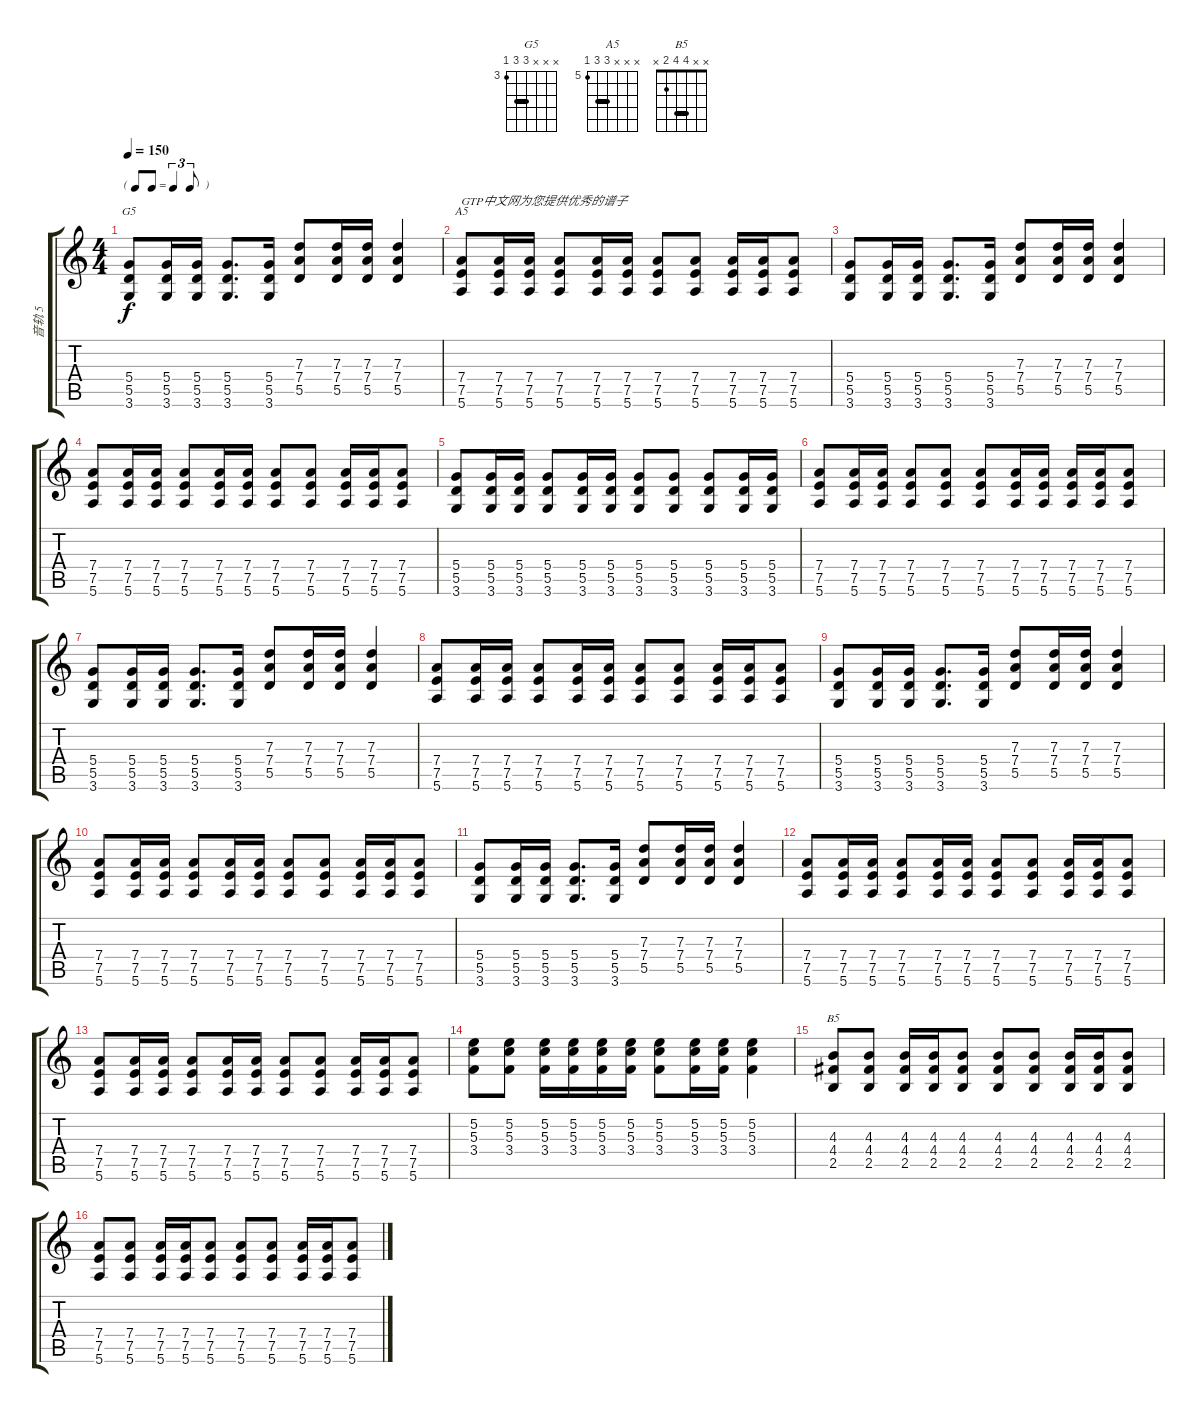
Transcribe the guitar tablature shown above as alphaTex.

\track ("音轨 5" "音轨 5") {instrument distortionguitar}
\staff {score tabs}
\tuning (E4 B3 G3 D3 A2 E2) {hide}
\chord ("G5" x x x 5 5 3) {firstfret 3 barre 5}
\chord ("A5" x x x 7 7 5) {firstfret 5 barre 7}
\chord ("B5" x x 4 4 2 x) {barre 4}
\ts (4 4)
\tf triplet8th
\tempo 150
\clef g2
\ks c
(5.4 5.5 3.6).8{ch "G5" dy f} (5.4 5.5 3.6).16 (5.4 5.5 3.6).16 (5.4 5.5 3.6).8{d} (5.4 5.5 3.6).16 (7.3 7.4 5.5).8 (7.3 7.4 5.5).16 (7.3 7.4 5.5).16 (7.3 7.4 5.5).4 |
(7.4 7.5 5.6).8{ch "A5" txt "GTP中文网为您提供优秀的谱子"} (7.4 7.5 5.6).16 (7.4 7.5 5.6).16 (7.4 7.5 5.6).8 (7.4 7.5 5.6).16 (7.4 7.5 5.6).16 (7.4 7.5 5.6).8 (7.4 7.5 5.6).8 (7.4 7.5 5.6).16 (7.4 7.5 5.6).16 (7.4 7.5 5.6).8 |
(5.4 5.5 3.6).8 (5.4 5.5 3.6).16 (5.4 5.5 3.6).16 (5.4 5.5 3.6).8{d} (5.4 5.5 3.6).16 (7.3 7.4 5.5).8 (7.3 7.4 5.5).16 (7.3 7.4 5.5).16 (7.3 7.4 5.5).4 |
(7.4 7.5 5.6).8 (7.4 7.5 5.6).16 (7.4 7.5 5.6).16 (7.4 7.5 5.6).8 (7.4 7.5 5.6).16 (7.4 7.5 5.6).16 (7.4 7.5 5.6).8 (7.4 7.5 5.6).8 (7.4 7.5 5.6).16 (7.4 7.5 5.6).16 (7.4 7.5 5.6).8 |
(5.4 5.5 3.6).8 (5.4 5.5 3.6).16 (5.4 5.5 3.6).16 (5.4 5.5 3.6).8 (5.4 5.5 3.6).16 (5.4 5.5 3.6).16 (5.4 5.5 3.6).8 (5.4 5.5 3.6).8 (5.4 5.5 3.6).8 (5.4 5.5 3.6).16 (5.4 5.5 3.6).16 |
(7.4 7.5 5.6).8 (7.4 7.5 5.6).16 (7.4 7.5 5.6).16 (7.4 7.5 5.6).8 (7.4 7.5 5.6).8 (7.4 7.5 5.6).8 (7.4 7.5 5.6).16 (7.4 7.5 5.6).16 (7.4 7.5 5.6).16 (7.4 7.5 5.6).16 (7.4 7.5 5.6).8 |
(5.4 5.5 3.6).8 (5.4 5.5 3.6).16 (5.4 5.5 3.6).16 (5.4 5.5 3.6).8{d} (5.4 5.5 3.6).16 (7.3 7.4 5.5).8 (7.3 7.4 5.5).16 (7.3 7.4 5.5).16 (7.3 7.4 5.5).4 |
(7.4 7.5 5.6).8 (7.4 7.5 5.6).16 (7.4 7.5 5.6).16 (7.4 7.5 5.6).8 (7.4 7.5 5.6).16 (7.4 7.5 5.6).16 (7.4 7.5 5.6).8 (7.4 7.5 5.6).8 (7.4 7.5 5.6).16 (7.4 7.5 5.6).16 (7.4 7.5 5.6).8 |
(5.4 5.5 3.6).8 (5.4 5.5 3.6).16 (5.4 5.5 3.6).16 (5.4 5.5 3.6).8{d} (5.4 5.5 3.6).16 (7.3 7.4 5.5).8 (7.3 7.4 5.5).16 (7.3 7.4 5.5).16 (7.3 7.4 5.5).4 |
(7.4 7.5 5.6).8 (7.4 7.5 5.6).16 (7.4 7.5 5.6).16 (7.4 7.5 5.6).8 (7.4 7.5 5.6).16 (7.4 7.5 5.6).16 (7.4 7.5 5.6).8 (7.4 7.5 5.6).8 (7.4 7.5 5.6).16 (7.4 7.5 5.6).16 (7.4 7.5 5.6).8 |
(5.4 5.5 3.6).8 (5.4 5.5 3.6).16 (5.4 5.5 3.6).16 (5.4 5.5 3.6).8{d} (5.4 5.5 3.6).16 (7.3 7.4 5.5).8 (7.3 7.4 5.5).16 (7.3 7.4 5.5).16 (7.3 7.4 5.5).4 |
(7.4 7.5 5.6).8 (7.4 7.5 5.6).16 (7.4 7.5 5.6).16 (7.4 7.5 5.6).8 (7.4 7.5 5.6).16 (7.4 7.5 5.6).16 (7.4 7.5 5.6).8 (7.4 7.5 5.6).8 (7.4 7.5 5.6).16 (7.4 7.5 5.6).16 (7.4 7.5 5.6).8 |
(7.4 7.5 5.6).8 (7.4 7.5 5.6).16 (7.4 7.5 5.6).16 (7.4 7.5 5.6).8 (7.4 7.5 5.6).16 (7.4 7.5 5.6).16 (7.4 7.5 5.6).8 (7.4 7.5 5.6).8 (7.4 7.5 5.6).16 (7.4 7.5 5.6).16 (7.4 7.5 5.6).8 |
(5.2 5.3 3.4).8 (5.2 5.3 3.4).8 (5.2 5.3 3.4).16 (5.2 5.3 3.4).16 (5.2 5.3 3.4).16 (5.2 5.3 3.4).16 (5.2 5.3 3.4).8 (5.2 5.3 3.4).16 (5.2 5.3 3.4).16 (5.2 5.3 3.4).4 |
(4.3 4.4 2.5).8{ch "B5"} (4.3 4.4 2.5).8 (4.3 4.4 2.5).16 (4.3 4.4 2.5).16 (4.3 4.4 2.5).8 (4.3 4.4 2.5).8 (4.3 4.4 2.5).8 (4.3 4.4 2.5).16 (4.3 4.4 2.5).16 (4.3 4.4 2.5).8 |
(7.4 7.5 5.6).8 (7.4 7.5 5.6).8 (7.4 7.5 5.6).16 (7.4 7.5 5.6).16 (7.4 7.5 5.6).8 (7.4 7.5 5.6).8 (7.4 7.5 5.6).8 (7.4 7.5 5.6).16 (7.4 7.5 5.6).16 (7.4 7.5 5.6).8
